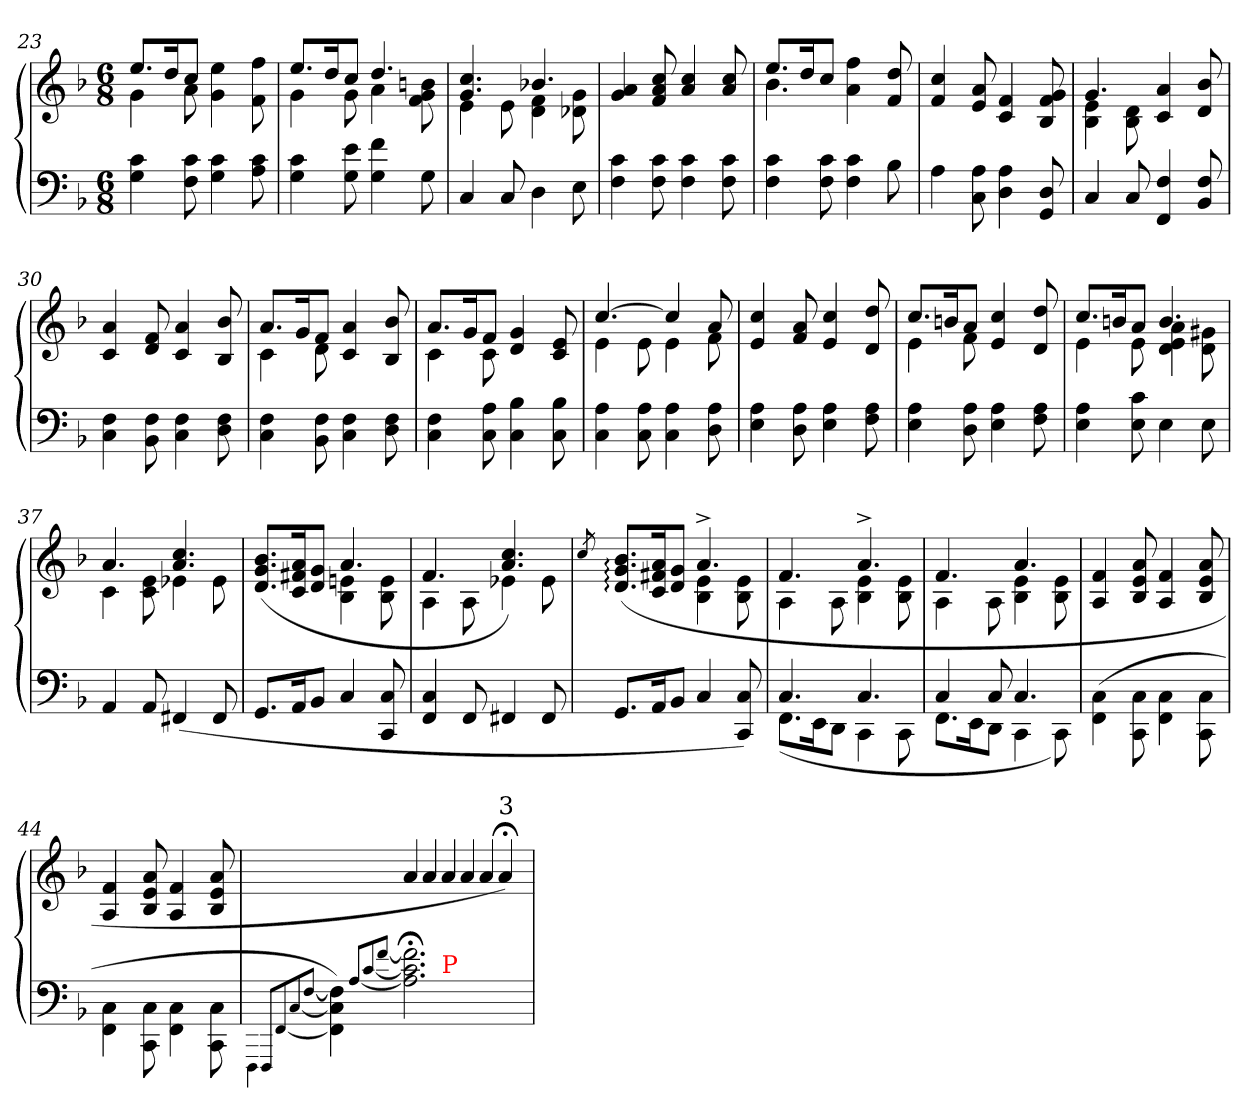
**kern	**kern
*part1	*part1
*staff2	*staff1
*clefF4	*clefG2
*k[b-]	*k[b-]
*F:	*F:
*M6/8	*M6/8
=23	=23
*	*^
4c 4G	8.eeL	4g
.	16ddk	.
8c 8F	8ccJ	8a
4c 4G	4.ryy	4ee 4g
8c 8A	.	8ff 8f
=24	=24	=24
4c 4G	8.eeL	4g
.	16ddk	.
8e 8G	8ccJ	8g
4f 4G	4.dd	4a
8G	.	8bn 8g 8f
=25	=25	=25
4C	4.cc 4.g	4e
8C	.	8e
4D	4.b-X	4f 4d
8E	.	8g 8d-X
*	*v	*v
=26	=26
4c 4F	4a 4g
8c 8F	8cc 8a 8f
4c 4F	4cc/ 4a/
8c 8F	8cc/ 8a/
=27	=27
*	*^
4c 4F	8.eeL	4.b-
.	16ddk	.
8c 8F	8ccJ	.
4c 4F	4.ryy	4ff 4a
8B-	.	8dd/ 8f/
*	*v	*v
=28	=28
4A	4cc 4f
8A 8C	8a 8e
4A 4D	4f 4c
8D 8GG	8g 8f 8B-
=29	=29
*	*^
4C	4.g	4e 4B-
8C	.	8d 8B-
4F 4FF	4a 4c	4.ryy
8F/ 8BB-/	8b- 8d	.
*	*v	*v
=30	=30
4F 4C	4a 4c
8F 8BB-	8f 8d
4F 4C	4a 4c
8F 8D	8b- 8B-
=31	=31
*	*^
4F 4C	8.aL	4c
.	16gk	.
8F 8BB-	8fJ	8d
4F 4C	4a 4c	4.ryy
8F 8D	8b- 8B-	.
=32	=32	=32
4F 4C	8.aL	4c
.	16gk	.
8A 8C	8fJ	8c
4B- 4C	4g 4d	4.ryy
8B- 8C	8e 8c	.
=33	=33	=33
4A 4C	[4.cc	4e
8A 8C	.	8e
4A 4C	4cc]	4e
8A 8D	8a	8f
*	*v	*v
=34	=34
4A 4E	4cc 4e
8A 8D	8a 8f
4A 4E	4cc 4e
8A 8F	8dd 8d
=35	=35
*	*^
4A 4E	8.ccL	4e
.	16bnk	.
8A 8D	8aJ	8f
4A 4E	4cc 4e	4.ryy
8A 8F	8dd 8d	.
=36	=36	=36
4A 4E	8.ccL	4e
.	16bnk	.
8c 8E	8aJ	8e
4E	4.b	4a 4e 4d
8E	.	8g#X 8d
=37	=37	=37
4AA	4.a	4c
8AA	.	8e 8c
(<4FF#X/	4.cc 4.a	4e-X
8FF#	.	8e-
=38	=38	=38
8.GGL	(>8.b- 8.g 8.dL	4.ryy
16AAk	16a 16f#X 16ck	.
8BB-J	8g 8dJ	.
4C	4.a	4en 4B-
8C 8CC	.	8e 8B-
=39	=39	=39
4C 4FF	4.f	4A
8FF	.	8A
4FF#X	4.cc 4.a)	4e-X
8FF#	.	8e-
=40	=40	=40
.	8qcc/	.
8.GGL	(>8.b-: 8.g: 8.d:L	4.ryy
16AAk	16a 16f#X 16ck	.
8BB-J	8g 8dJ	.
4C	4.a^>	4e 4B-
8C 8CC)	.	8e 8B-
=41	=41	=41
*^	*	*
4.C	(<8.FFL	4.f	4A
.	16EEk	.	.
.	8DDJ	.	8A
4.C	4CC	4.a^>	4e 4B-
.	8CC	.	8e 8B-
=42	=42	=42	=42
4C	8.FFL	4.f	4A
.	16EEk	.	.
8C	8DDJ	.	8A
4.C	4CC	4.a	4e 4B-
.	8CC)	.	8e 8B-
=43	=43	=43	=43
!	!	!LO:TX:a:t=smorzando. _	!
*v	*v	*	*
*	*v	*v
(<4C\ 4FF\	4f/ 4A/
8C\ 8CC\	8a/ 8e/ 8B-/
4C\ 4FF\	4f/ 4A/
8C\ 8CC\	8a/ 8e/ 8B-/
=44	=44
4C\ 4FF\	4f/ 4A/
8C\ 8CC\	8a/ 8e/ 8B-/
4C\ 4FF\	4f/ 4A/
8C\ 8CC\	8a/ 8e/ 8B-/
=45	=45
4qqFFF\	.
8qqFFF/L	.
[8qqFF/	.
[8qqC/	.
[8qqF/J	.
!LO:TX:a:color=red:t=P	!
!LO:N:vis=2.	!LO:N:vis=2.
*^	*
4F]\ 4C]\ 4FF]\)	4.ryy	4ryy
[8qqA/L	.	.
[8qqc/	.	.
[8qqf/J	.	.
!LO:N:vis=2.	!	!LO:N:vis=4
4f];<\ 4c];<\ 4A];<\	.	16a/
!	!	!LO:N:vis=4
.	.	16a/
!	!LO:TX:a:color=red:t=P	!
!	!	!LO:N:vis=4
.	4ryy	16a/
!	!	!LO:N:vis=4
.	.	16a/
!	!	!LO:N:vis=4
8ryy	.	16a/
!	!	!LO:TX:a:t=3
!	!	!LO:N:vis=4
.	.	16a;</)
16ryy	16ryy	16ryy
*v	*v	*
=	=
*-	*-
